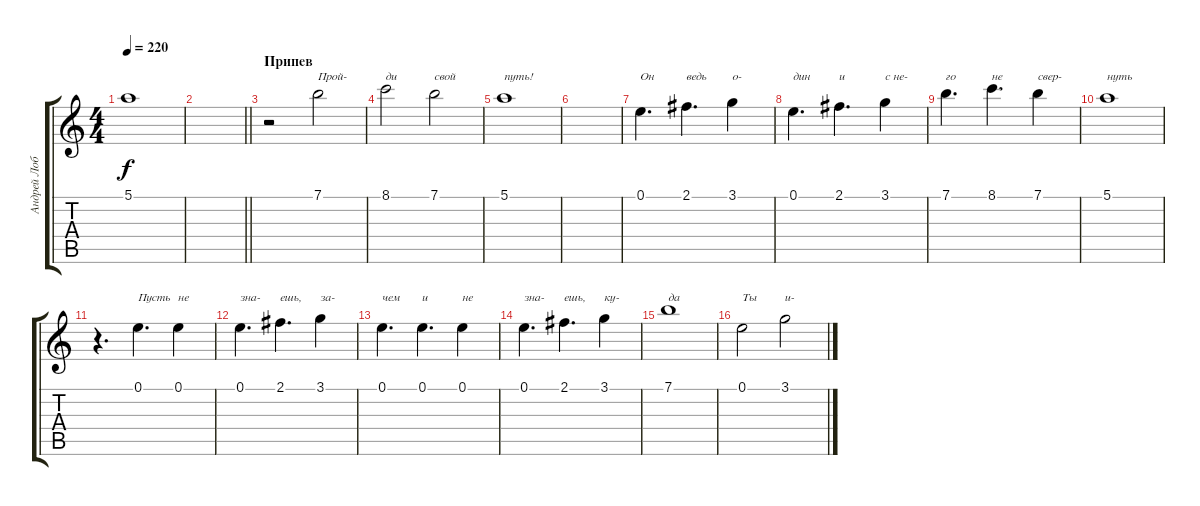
\track ("Андрей Лобашев" "Андрей Лоб") {instrument contrabass}
\staff {score tabs}
\tuning (E4 B3 G3 D3 A2 E2) {hide}
\ts (4 4)
\tempo 220
\clef g2
\ks c
5.1{t}.1{dy f} |
\barLineRight lightlight
|
\section ("" "Припев")
r.2 7.1.2{txt "Прой-"} |
8.1.2{txt "ди"} 7.1.2{txt "свой"} |
5.1.1{txt "путь!"} |
|
0.1.4{d txt "Он"} 2.1.4{d txt "ведь"} 3.1.4{txt "о-"} |
0.1.4{d txt "дин"} 2.1.4{d txt "и"} 3.1.4{txt "с не-"} |
7.1.4{d txt "го"} 8.1.4{d txt "не"} 7.1.4{txt "свер-"} |
5.1.1{txt "нуть"} |
r.4{d} 0.1.4{d txt "Пусть"} 0.1.4{txt "не"} |
0.1.4{d txt "зна-"} 2.1.4{d txt "ешь,"} 3.1.4{txt "за-"} |
0.1.4{d txt "чем"} 0.1.4{d txt "и"} 0.1.4{txt "не"} |
0.1.4{d txt "зна-"} 2.1.4{d txt "ешь,"} 3.1.4{txt "ку-"} |
7.1.1{txt "да"} |
0.1.2{txt "Ты"} 3.1.2{txt "и-"}
